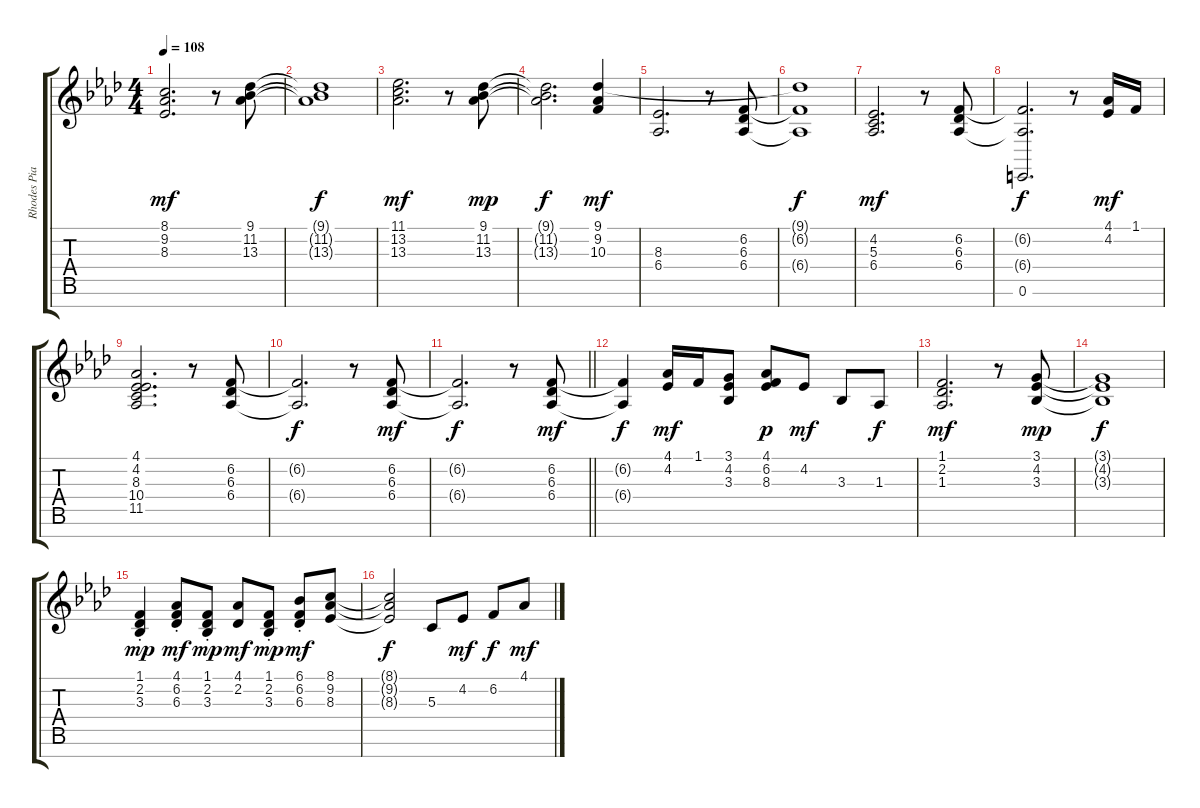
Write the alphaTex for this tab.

\track ("Rhodes Piano" "Rhodes Pia") {instrument electricpiano1}
\staff {score tabs}
\tuning (E4 B3 G3 D3 A2 E2 B1) {hide}
\ts (4 4)
\tempo 108
\clef g2
\ks ab
(8.1 9.2 8.3).2{d dy mf} r.8 (9.1 11.2 13.3).8 |
(9.1{t} 11.2{t} 13.3{t}).1{dy f} |
(11.1 13.2 13.3).2{d dy mf} r.8 (9.1 11.2 13.3).8{dy mp} |
(9.1{t} 11.2{t} 13.3{t}).2{d dy f} (9.1 9.2 10.3).4{dy mf} |
(8.3 6.4).2{d} r.8 (6.2 6.3 6.4).8 |
(9.1{t} 6.2{t} 6.4{t}).1{dy f} |
(4.2 5.3 6.4).2{d dy mf} r.8 (6.2 6.3 6.4).8 |
(6.2{t} 6.4{t} 0.6).2{d dy f} r.8 (4.1 4.2).16{dy mf} 1.1.16 |
(4.1 4.2 8.3 10.4 11.5).2{d} r.8 (6.2 6.3 6.4).8 |
(6.2{t} 6.4{t}).2{d dy f} r.8 (6.2 6.3 6.4).8{dy mf} |
\barLineRight lightlight
(6.2{t} 6.4{t}).2{d dy f} r.8 (6.2 6.3 6.4).8{dy mf} |
(6.2{t} 6.4{t}).4{dy f} (4.1 4.2).16{dy mf} 1.1.16 (3.1 4.2 3.3).8 (4.1 6.2 8.3).8{dy p} 4.2.8{dy mf} 3.3.8 1.3.8{dy f} |
(1.1 2.2 1.3).2{d dy mf} r.8 (3.1 4.2 3.3).8{dy mp} |
(3.1{t} 4.2{t} 3.3{t}).1{dy f} |
(1.1{st} 2.2{st} 3.3{st}).4{dy mp} (4.1{st} 6.2{st} 6.3{st}).8{dy mf} (1.1{st} 2.2{st} 3.3{st}).8{dy mp} (4.1 2.2).8{dy mf} (1.1{st} 2.2{st} 3.3{st}).8{dy mp} (6.1{st} 6.2{st} 6.3{st}).8{dy mf} (8.1 9.2 8.3).8 |
(8.1{t} 9.2{t} 8.3{t}).2{dy f} 5.3.8 4.2.8{dy mf} 6.2.8{dy f} 4.1.8{dy mf}
